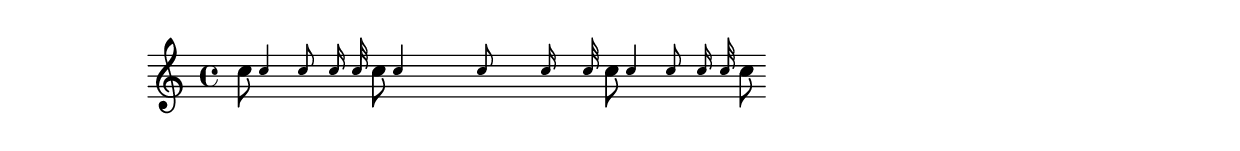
%% DO NOT EDIT this file manually; it is automatically
%% generated from LSR http://lsr.dsi.unimi.it
%% Make any changes in LSR itself, or in Documentation/snippets/new/ ,
%% and then run scripts/auxiliar/makelsr.py
%%
%% This file is in the public domain.
\version "2.14.2"

\header {
  lsrtags = "tweaks-and-overrides, rhythms"

%% Translation of GIT committish: b482c3e5b56c3841a88d957e0ca12964bd3e64fa
  texidoces = "
Se puede ajustar la separación entre las notas de adorno utilizando la
propiedad @code{spacing-increment} de @code{Score.GraceSpacing}.

"

  doctitlees = "Ajuste del espaciado de las notas de adorno"

%% Translation of GIT committish: f5cfaf8ef4ac347702f554af0944ef0d8396e73a
  texidocfr = "
La propriété @code{spacing-increment} de @code{Score.GraceSpacing}
permet d'ajuster l'espacement d'un groupe de notes d'ornement.

"
  doctitlefr = "Ajustement de l'espacement des notes d'ornement"

  texidoc = "
The space given to grace notes can be adjusted using the
@code{spacing-increment} property of @code{Score.GraceSpacing}.

"
  doctitle = "Adjusting grace note spacing"
} % begin verbatim


graceNotes = {
  \grace { c4 c8 c16 c32 }
  c8
}

\relative c'' {
  c8
  \graceNotes
  \override Score.GraceSpacing #'spacing-increment = #2.0
  \graceNotes
  \revert Score.GraceSpacing #'spacing-increment
  \graceNotes
}

